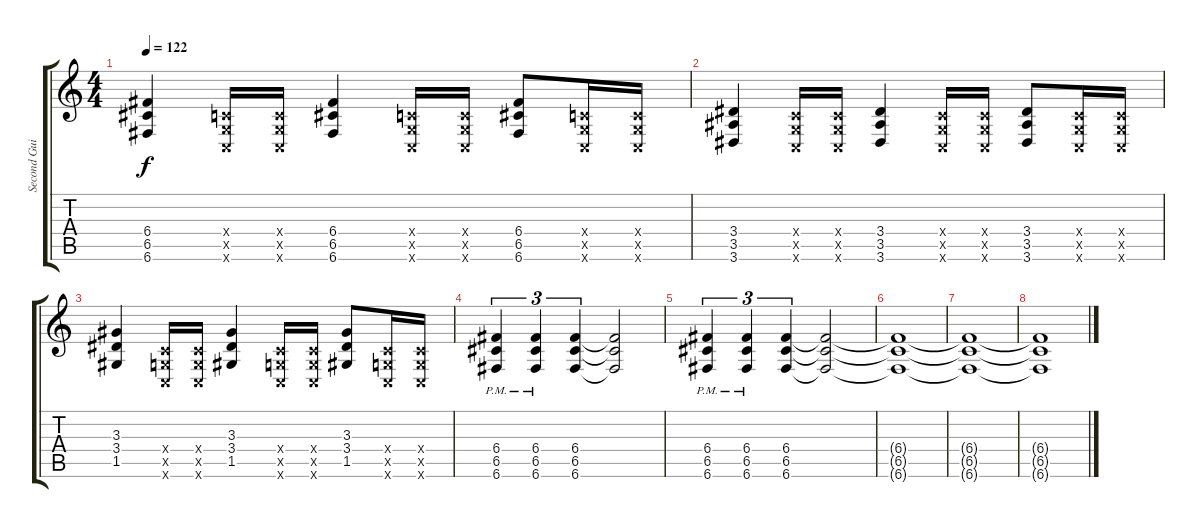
\track ("Second Guitar" "Second Gui") {instrument overdrivenguitar}
\staff {score tabs}
\tuning (D4 A3 F3 C3 G2 C2) {hide}
\ts (4 4)
\tempo 122
\clef g2
\ks c
(6.4 6.5 6.6).4{dy f} (0.4{x} 0.5{x} 0.6{x}).16 (0.4{x} 0.5{x} 0.6{x}).16 (6.4 6.5 6.6).4 (0.4{x} 0.5{x} 0.6{x}).16 (0.4{x} 0.5{x} 0.6{x}).16 (6.4 6.5 6.6).8 (0.4{x} 0.5{x} 0.6{x}).16 (0.4{x} 0.5{x} 0.6{x}).16 |
(3.4 3.5 3.6).4 (0.4{x} 0.5{x} 0.6{x}).16 (0.4{x} 0.5{x} 0.6{x}).16 (3.4 3.5 3.6).4 (0.4{x} 0.5{x} 0.6{x}).16 (0.4{x} 0.5{x} 0.6{x}).16 (3.4 3.5 3.6).8 (0.4{x} 0.5{x} 0.6{x}).16 (0.4{x} 0.5{x} 0.6{x}).16 |
(3.3 3.4 1.5).4 (0.4{x} 0.5{x} 0.6{x}).16 (0.4{x} 0.5{x} 0.6{x}).16 (3.3 3.4 1.5).4 (0.4{x} 0.5{x} 0.6{x}).16 (0.4{x} 0.5{x} 0.6{x}).16 (3.3 3.4 1.5).8 (0.4{x} 0.5{x} 0.6{x}).16 (0.4{x} 0.5{x} 0.6{x}).16 |
(6.4{pm} 6.5{pm} 6.6{pm}).4{tu (3 2)} (6.4{pm} 6.5 6.6).4{tu (3 2)} (6.4 6.5 6.6).4{tu (3 2)} (6.4{t} 6.5{t} 6.6{t}).2 |
(6.4 6.5 6.6{pm}).4{tu (3 2)} (6.4 6.5 6.6{pm}).4{tu (3 2)} (6.4 6.5 6.6).4{tu (3 2)} (6.4{t} 6.5{t} 6.6{t}).2 |
(6.4{t} 6.5{t} 6.6{t}).1 |
(6.4{t} 6.5{t} 6.6{t}).1 |
(6.4{t} 6.5{t} 6.6{t}).1
